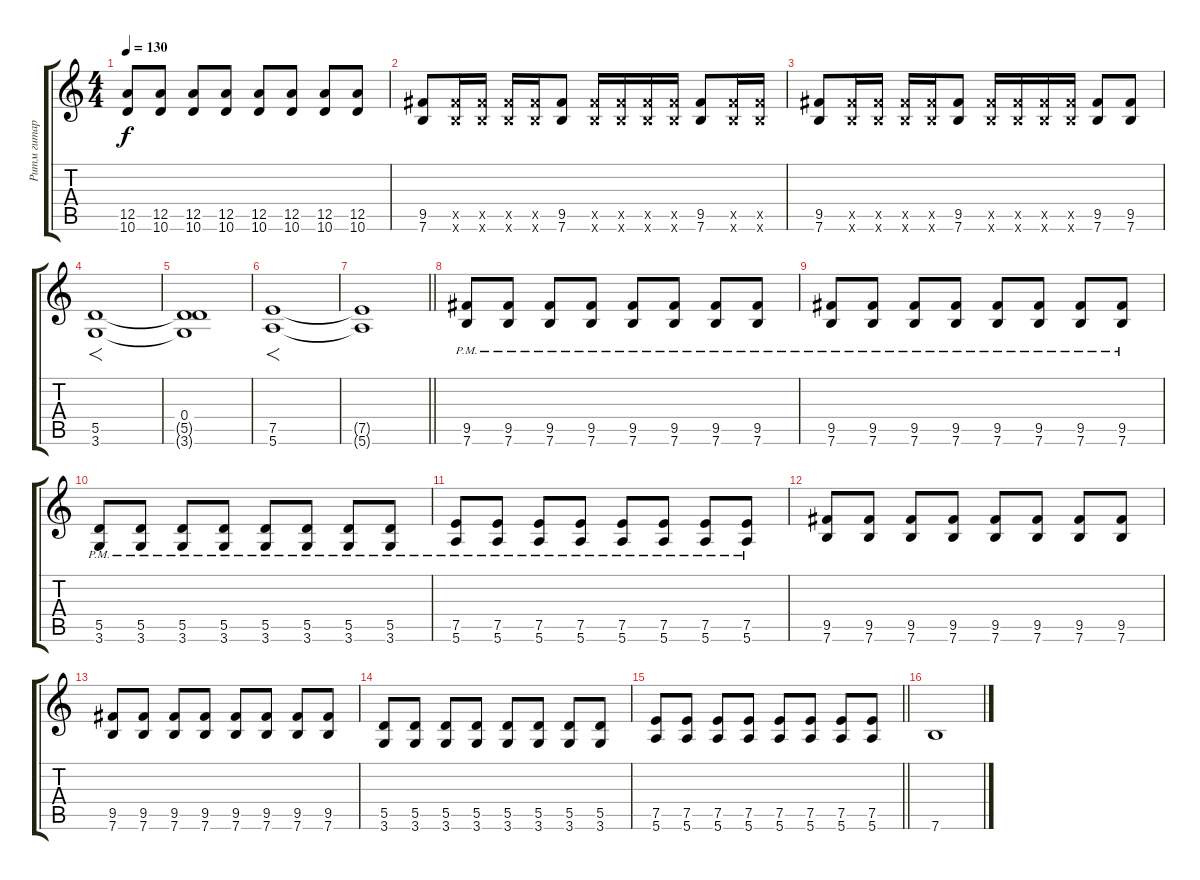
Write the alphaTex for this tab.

\track ("Ритм гитара" "Ритм гитар") {instrument distortionguitar}
\staff {score tabs}
\tuning (E4 B3 G3 D3 A2 E2) {hide}
\ts (4 4)
\tempo 130
\clef g2
\ks c
(12.5 10.6).8{dy f} (12.5 10.6).8 (12.5 10.6).8 (12.5 10.6).8 (12.5 10.6).8 (12.5 10.6).8 (12.5 10.6).8 (12.5 10.6).8 |
(9.5 7.6).8 (9.5{x} 7.6{x}).16 (9.5{x} 7.6{x}).16 (9.5{x} 7.6{x}).16 (9.5{x} 7.6{x}).16 (9.5 7.6).8 (9.5{x} 7.6{x}).16 (9.5{x} 7.6{x}).16 (9.5{x} 7.6{x}).16 (9.5{x} 7.6{x}).16 (9.5 7.6).8 (9.5{x} 7.6{x}).16 (9.5{x} 7.6{x}).16 |
(9.5 7.6).8 (9.5{x} 7.6{x}).16 (9.5{x} 7.6{x}).16 (9.5{x} 7.6{x}).16 (9.5{x} 7.6{x}).16 (9.5 7.6).8 (9.5{x} 7.6{x}).16 (9.5{x} 7.6{x}).16 (9.5{x} 7.6{x}).16 (9.5{x} 7.6{x}).16 (9.5 7.6).8 (9.5 7.6).8 |
(5.5 3.6).1{f} |
(0.4 5.5{t} 3.6{t}).1 |
(7.5 5.6).1{f} |
\barLineRight lightlight
(7.5{t} 5.6{t}).1 |
(9.5{pm} 7.6{pm}).8 (9.5{pm} 7.6{pm}).8 (9.5{pm} 7.6{pm}).8 (9.5{pm} 7.6{pm}).8 (9.5{pm} 7.6{pm}).8 (9.5{pm} 7.6{pm}).8 (9.5{pm} 7.6{pm}).8 (9.5{pm} 7.6{pm}).8 |
(9.5{pm} 7.6{pm}).8 (9.5{pm} 7.6{pm}).8 (9.5{pm} 7.6{pm}).8 (9.5{pm} 7.6{pm}).8 (9.5{pm} 7.6{pm}).8 (9.5{pm} 7.6{pm}).8 (9.5{pm} 7.6{pm}).8 (9.5{pm} 7.6{pm}).8 |
(5.5{pm} 3.6{pm}).8 (5.5{pm} 3.6{pm}).8 (5.5{pm} 3.6{pm}).8 (5.5{pm} 3.6{pm}).8 (5.5{pm} 3.6{pm}).8 (5.5{pm} 3.6{pm}).8 (5.5{pm} 3.6{pm}).8 (5.5{pm} 3.6{pm}).8 |
(7.5{pm} 5.6{pm}).8 (7.5{pm} 5.6{pm}).8 (7.5{pm} 5.6{pm}).8 (7.5{pm} 5.6{pm}).8 (7.5{pm} 5.6{pm}).8 (7.5{pm} 5.6{pm}).8 (7.5{pm} 5.6{pm}).8 (7.5{pm} 5.6{pm}).8 |
(9.5 7.6).8 (9.5 7.6).8 (9.5 7.6).8 (9.5 7.6).8 (9.5 7.6).8 (9.5 7.6).8 (9.5 7.6).8 (9.5 7.6).8 |
(9.5 7.6).8 (9.5 7.6).8 (9.5 7.6).8 (9.5 7.6).8 (9.5 7.6).8 (9.5 7.6).8 (9.5 7.6).8 (9.5 7.6).8 |
(5.5 3.6).8 (5.5 3.6).8 (5.5 3.6).8 (5.5 3.6).8 (5.5 3.6).8 (5.5 3.6).8 (5.5 3.6).8 (5.5 3.6).8 |
\barLineRight lightlight
(7.5 5.6).8 (7.5 5.6).8 (7.5 5.6).8 (7.5 5.6).8 (7.5 5.6).8 (7.5 5.6).8 (7.5 5.6).8 (7.5 5.6).8 |
7.6.1
